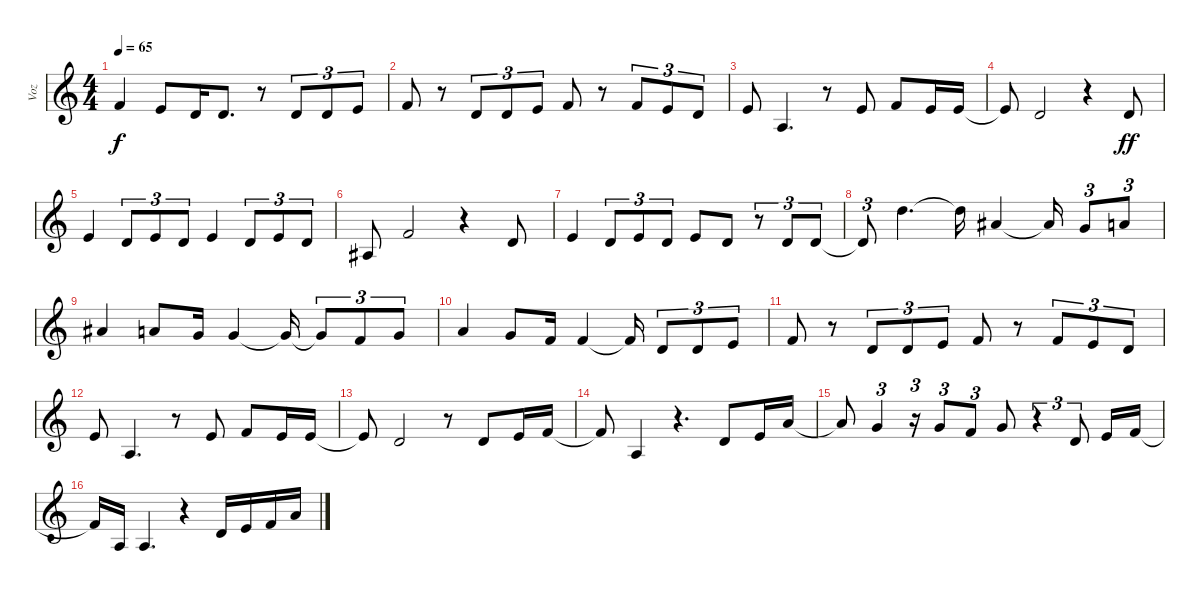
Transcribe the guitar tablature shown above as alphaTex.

\track ("Voz" "Voz") {instrument choiraahs}
\staff {score}
\tuning (E4 B3 G3 D3 A2 E2 B1) {hide}
\ts (4 4)
\tempo 65
\clef g2
\ks c
1.1.4{dy f} 0.1.8 3.2.16 3.2.8{d} r.8 3.2.8{tu (3 2)} 3.2.8{tu (3 2)} 0.1.8{tu (3 2)} |
1.1.8 r.8 3.2.8{tu (3 2)} 3.2.8{tu (3 2)} 0.1.8{tu (3 2)} 1.1.8 r.8 1.1.8{tu (3 2)} 0.1.8{tu (3 2)} 3.2.8{tu (3 2)} |
0.1.8 2.3.4{d} r.8 0.1.8 1.1.8 0.1.16 0.1.16 |
0.1{t}.8 3.2.2 r.4 3.2.8{dy ff} |
0.1.4 3.2.8{tu (3 2)} 0.1.8{tu (3 2)} 3.2.8{tu (3 2)} 0.1.4 3.2.8{tu (3 2)} 0.1.8{tu (3 2)} 3.2.8{tu (3 2)} |
3.3.8 1.1.2 r.4 3.2.8 |
0.1.4 3.2.8{tu (3 2)} 0.1.8{tu (3 2)} 3.2.8{tu (3 2)} 0.1.8 3.2.8 r.8{tu (3 2)} 3.2.8{tu (3 2)} 3.2.8{tu (3 2)} |
3.2{t}.8{tu (3 2)} 10.1.4{d} 10.1{t}.16 6.1.4 6.1{t}.16 3.1.8{tu (3 2)} 5.1.8{tu (3 2)} |
6.1.4 5.1.8 3.1.16 3.1.4 3.1{t}.16 3.1{t}.8{tu (3 2)} 1.1.8{tu (3 2)} 3.1.8{tu (3 2)} |
5.1.4 3.1.8 1.1.16 1.1.4 1.1{t}.16 3.2.8{tu (3 2)} 3.2.8{tu (3 2)} 0.1.8{tu (3 2)} |
1.1.8 r.8 3.2.8{tu (3 2)} 3.2.8{tu (3 2)} 0.1.8{tu (3 2)} 1.1.8 r.8 1.1.8{tu (3 2)} 0.1.8{tu (3 2)} 3.2.8{tu (3 2)} |
0.1.8 2.3.4{d} r.8 0.1.8 1.1.8 0.1.16 0.1.16 |
0.1{t}.8 3.2.2 r.8 3.2.8 0.1.16 1.1.16 |
1.1{t}.8 2.3.4 r.4{d} 3.2.8 0.1.16 5.1.16 |
5.1{t}.8 3.1.4{tu (3 2)} r.16{tu (3 2)} 3.1.8{tu (3 2)} 1.1.8{tu (3 2)} 3.1.8 r.4{tu (3 2)} 3.2.8{tu (3 2)} 0.1.16 1.1.16 |
1.1{t}.16 2.3.16 2.3.4{d} r.4 3.2.16 0.1.16 1.1.16 5.1.16
